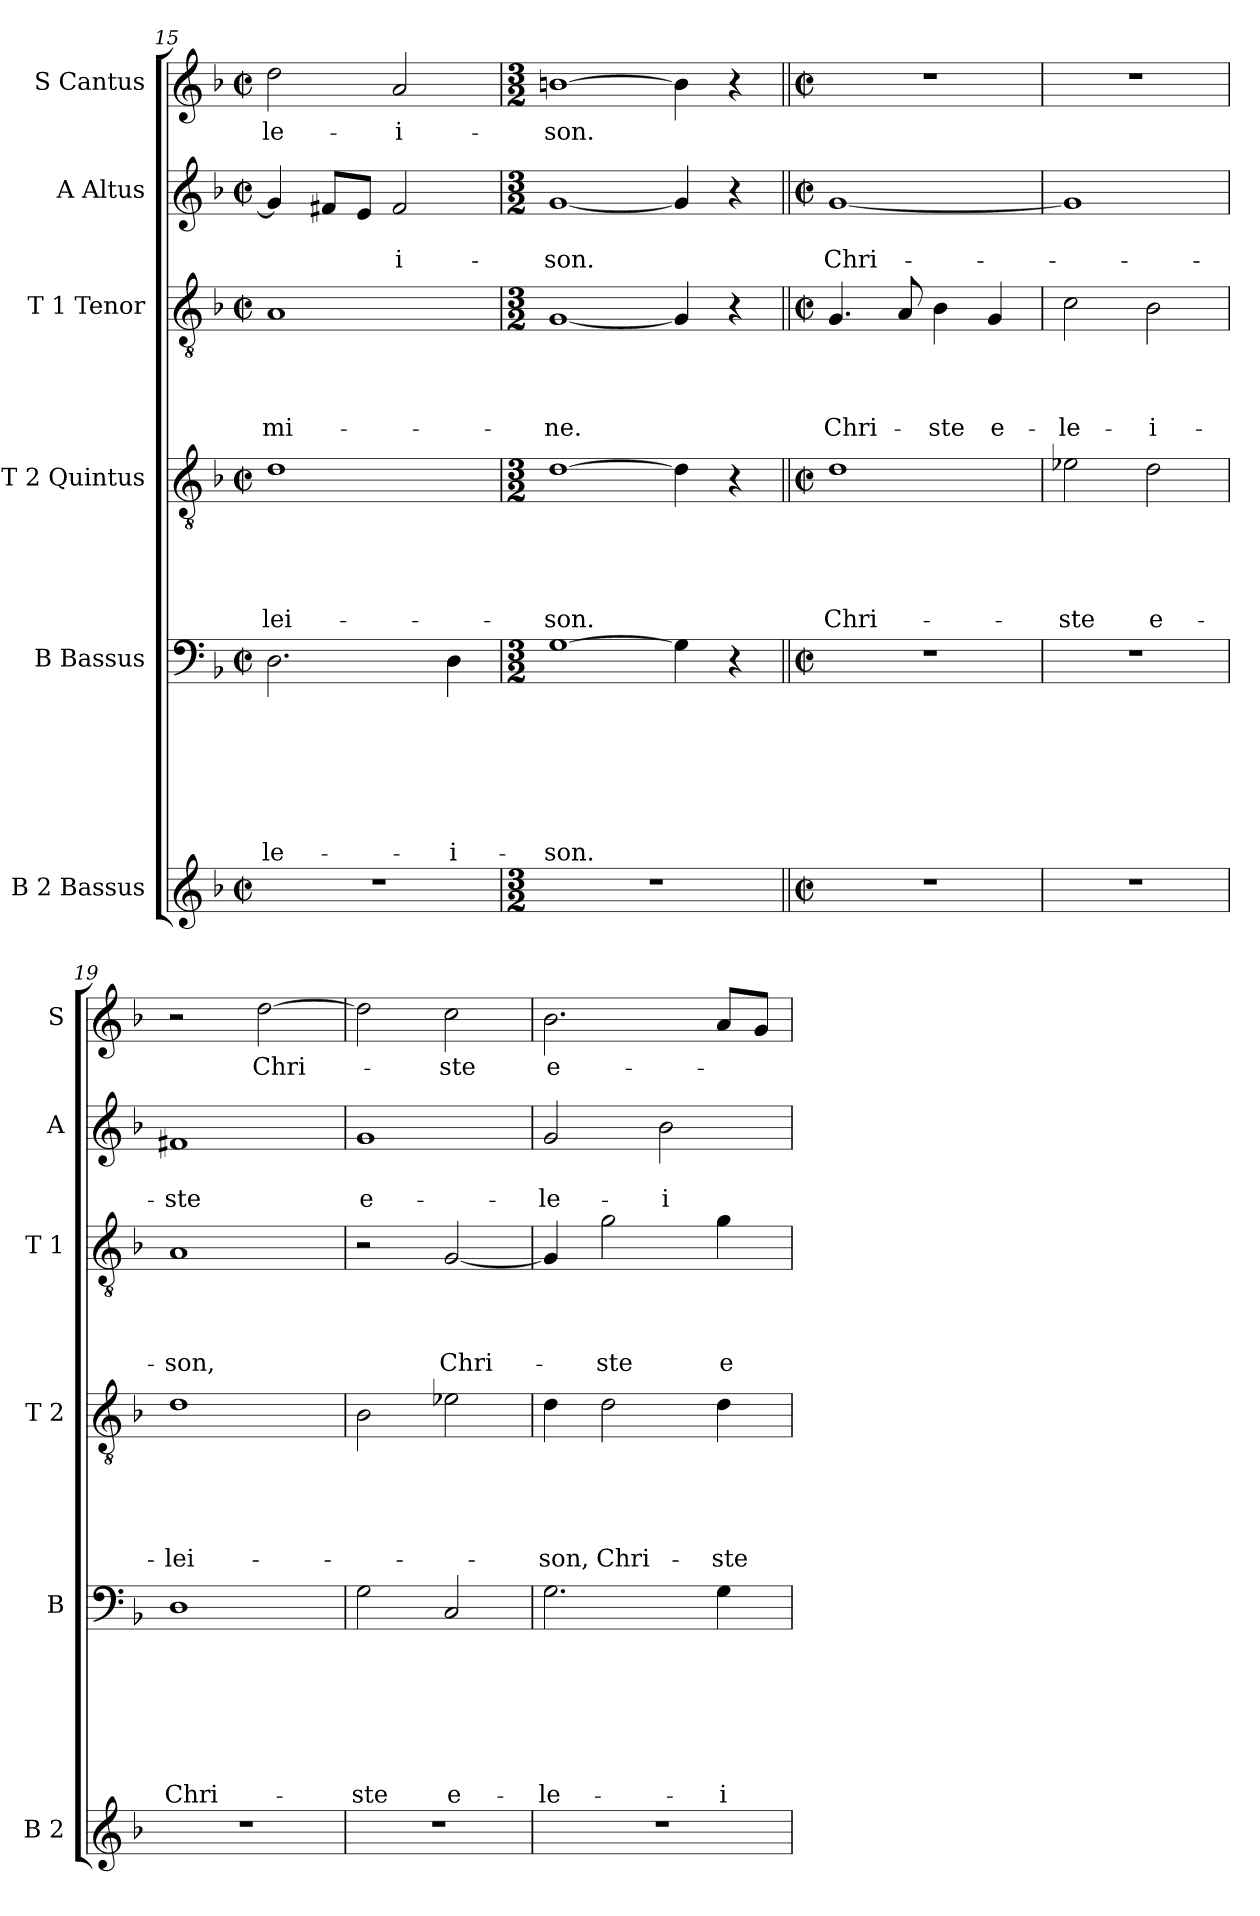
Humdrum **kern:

**kern	**kern	**text	**text	**text	**text	**text	**text	**text	**kern	**text	**text	**text	**text	**text	**kern	**text	**text	**text	**text	**kern	**text	**text	**kern	**text
*part6	*part5	*part5	*part5	*part5	*part5	*part5	*part5	*part5	*part4	*part4	*part4	*part4	*part4	*part4	*part3	*part3	*part3	*part3	*part3	*part2	*part2	*part2	*part1	*part1
*staff6	*staff5	*staff5	*staff5	*staff5	*staff5	*staff5	*staff5	*staff5	*staff4	*staff4	*staff4	*staff4	*staff4	*staff4	*staff3	*staff3	*staff3	*staff3	*staff3	*staff2	*staff2	*staff2	*staff1	*staff1
*I"B 2 Bassus	*I"B Bassus	*	*	*	*	*	*	*	*I"T 2 Quintus	*	*	*	*	*	*I"T 1 Tenor	*	*	*	*	*I"A Altus	*	*	*I"S Cantus	*
*I'B 2	*I'B	*	*	*	*	*	*	*	*I'T 2	*	*	*	*	*	*I'T 1	*	*	*	*	*I'A	*	*	*I'S	*
!!LO:PB:g=z
*clefG2	*clefF4	*	*	*	*	*	*	*	*clefGv2	*	*	*	*	*	*clefGv2	*	*	*	*	*clefG2	*	*	*clefG2	*
*k[b-]	*k[b-]	*	*	*	*	*	*	*	*k[b-]	*	*	*	*	*	*k[b-]	*	*	*	*	*k[b-]	*	*	*k[b-]	*
*F:	*F:	*	*	*	*	*	*	*	*F:	*	*	*	*	*	*F:	*	*	*	*	*F:	*	*	*F:	*
*M2/2	*M2/2	*	*	*	*	*	*	*	*M2/2	*	*	*	*	*	*M2/2	*	*	*	*	*M2/2	*	*	*M2/2	*
*met(c|)	*met(c|)	*	*	*	*	*	*	*	*met(c|)	*	*	*	*	*	*met(c|)	*	*	*	*	*met(c|)	*	*	*met(c|)	*
=15	=15	=15	=15	=15	=15	=15	=15	=15	=15	=15	=15	=15	=15	=15	=15	=15	=15	=15	=15	=15	=15	=15	=15	=15
!	!	!	!	!	!	!	!	!LO:LY:b	!	!	!	!	!	!LO:LY:b	!	!	!	!	!LO:LY:b	!	!	!	!	!LO:LY:b
1r	2.D\	.	.	.	.	.	.	-le-	1d	.	.	.	.	-lei-	1A	.	.	.	-mi-	4g/]	.	.	2dd\	-le-
.	.	.	.	.	.	.	.	.	.	.	.	.	.	.	.	.	.	.	.	8f#X/L	.	.	.	.
.	.	.	.	.	.	.	.	.	.	.	.	.	.	.	.	.	.	.	.	8e/J	.	.	.	.
!	!	!	!	!	!	!	!	!	!	!	!	!	!	!	!	!	!	!	!	!	!	!LO:LY:b	!	!LO:LY:b
.	.	.	.	.	.	.	.	.	.	.	.	.	.	.	.	.	.	.	.	2f#/	.	-i-	2a/	-i-
!	!	!	!	!	!	!	!	!LO:LY:b	!	!	!	!	!	!	!	!	!	!	!	!	!	!	!	!
.	4D\	.	.	.	.	.	.	-i-	.	.	.	.	.	.	.	.	.	.	.	.	.	.	.	.
=16	=16	=16	=16	=16	=16	=16	=16	=16	=16	=16	=16	=16	=16	=16	=16	=16	=16	=16	=16	=16	=16	=16	=16	=16
*M3/2	*M3/2	*	*	*	*	*	*	*	*M3/2	*	*	*	*	*	*M3/2	*	*	*	*	*M3/2	*	*	*M3/2	*
!	!	!	!	!	!	!	!	!LO:LY:b	!	!	!	!	!	!LO:LY:b	!	!	!	!	!LO:LY:b	!	!	!LO:LY:b	!	!LO:LY:b
1.r	[>1G	.	.	.	.	.	.	-son.	[>1d	.	.	.	.	-son.	[<1G	.	.	.	-ne.	[<1g	.	-son.	[>1bn	-son.
.	4G\]	.	.	.	.	.	.	.	4d\]	.	.	.	.	.	4G/]	.	.	.	.	4g/]	.	.	4b\]	.
.	4r	.	.	.	.	.	.	.	4r	.	.	.	.	.	4r	.	.	.	.	4r	.	.	4r	.
=17||	=17||	=17||	=17||	=17||	=17||	=17||	=17||	=17||	=17||	=17||	=17||	=17||	=17||	=17||	=17||	=17||	=17||	=17||	=17||	=17||	=17||	=17||	=17||	=17||
*M2/2	*M2/2	*	*	*	*	*	*	*	*M2/2	*	*	*	*	*	*M2/2	*	*	*	*	*M2/2	*	*	*M2/2	*
*met(c|)	*met(c|)	*	*	*	*	*	*	*	*met(c|)	*	*	*	*	*	*met(c|)	*	*	*	*	*met(c|)	*	*	*met(c|)	*
!	!	!	!	!	!	!	!	!	!	!	!	!	!	!LO:LY:b	!	!	!	!	!LO:LY:b	!	!	!LO:LY:b	!	!
1r	1r	.	.	.	.	.	.	.	1d	.	.	.	.	Chri-	4.G/	.	.	.	Chri-	[<1g	.	Chri-	1r	.
.	.	.	.	.	.	.	.	.	.	.	.	.	.	.	8A/	.	.	.	.	.	.	.	.	.
!	!	!	!	!	!	!	!	!	!	!	!	!	!	!	!	!	!	!	!LO:LY:b	!	!	!	!	!
.	.	.	.	.	.	.	.	.	.	.	.	.	.	.	4B-\	.	.	.	-ste	.	.	.	.	.
!	!	!	!	!	!	!	!	!	!	!	!	!	!	!	!	!	!	!	!LO:LY:b	!	!	!	!	!
.	.	.	.	.	.	.	.	.	.	.	.	.	.	.	4G/	.	.	.	e-	.	.	.	.	.
=18	=18	=18	=18	=18	=18	=18	=18	=18	=18	=18	=18	=18	=18	=18	=18	=18	=18	=18	=18	=18	=18	=18	=18	=18
!	!	!	!	!	!	!	!	!	!	!	!	!	!	!LO:LY:b	!	!	!	!	!LO:LY:b	!	!	!	!	!
1r	1r	.	.	.	.	.	.	.	2e-X\	.	.	.	.	-ste	2c\	.	.	.	-le-	1g]	.	.	1r	.
!	!	!	!	!	!	!	!	!	!	!	!	!	!	!LO:LY:b	!	!	!	!	!LO:LY:b	!	!	!	!	!
.	.	.	.	.	.	.	.	.	2d\	.	.	.	.	e-	2B-\	.	.	.	-i-	.	.	.	.	.
=19	=19	=19	=19	=19	=19	=19	=19	=19	=19	=19	=19	=19	=19	=19	=19	=19	=19	=19	=19	=19	=19	=19	=19	=19
!	!	!	!	!	!	!	!	!LO:LY:b	!	!	!	!	!	!LO:LY:b	!	!	!	!	!LO:LY:b	!	!	!LO:LY:b	!	!
1r	1D	.	.	.	.	.	.	Chri-	1d	.	.	.	.	-lei-	1A	.	.	.	-son,	1f#X	.	-ste	2r	.
!	!	!	!	!	!	!	!	!	!	!	!	!	!	!	!	!	!	!	!	!	!	!	!	!LO:LY:b
.	.	.	.	.	.	.	.	.	.	.	.	.	.	.	.	.	.	.	.	.	.	.	[<2dd\	Chri-
!!LO:LB:g=z
=20	=20	=20	=20	=20	=20	=20	=20	=20	=20	=20	=20	=20	=20	=20	=20	=20	=20	=20	=20	=20	=20	=20	=20	=20
!	!	!	!	!	!	!	!	!LO:LY:b	!	!	!	!	!	!	!	!	!	!	!	!	!	!LO:LY:b:rj	!	!
1r	2G\	.	.	.	.	.	.	-ste	2B-\	.	.	.	.	.	2r	.	.	.	.	1g	.	e-	2dd\]	.
!	!	!	!	!	!	!	!	!LO:LY:b	!	!	!	!	!	!	!	!	!	!	!LO:LY:b	!	!	!	!	!LO:LY:b
.	2C/	.	.	.	.	.	.	e-	2e-X\	.	.	.	.	.	[<2G/	.	.	.	Chri-	.	.	.	2cc\	-ste
=21	=21	=21	=21	=21	=21	=21	=21	=21	=21	=21	=21	=21	=21	=21	=21	=21	=21	=21	=21	=21	=21	=21	=21	=21
!	!	!	!	!	!	!	!	!LO:LY:b	!	!	!	!	!	!LO:LY:b	!	!	!	!	!	!	!	!LO:LY:b	!	!LO:LY:b
1r	2.G\	.	.	.	.	.	.	-le-	4d\	.	.	.	.	-son,	4G/]	.	.	.	.	2g/	.	-le-	2.b-\	e-
!	!	!	!	!	!	!	!	!	!	!	!	!	!	!LO:LY:b	!	!	!	!	!LO:LY:b	!	!	!	!	!
.	.	.	.	.	.	.	.	.	2d\	.	.	.	.	Chri-	2g\	.	.	.	-ste	.	.	.	.	.
!	!	!	!	!	!	!	!	!	!	!	!	!	!	!	!	!	!	!	!	!	!	!LO:LY:b	!	!
.	.	.	.	.	.	.	.	.	.	.	.	.	.	.	.	.	.	.	.	2b-\	.	-i-	.	.
!	!	!	!	!	!	!	!	!LO:LY:b	!	!	!	!	!	!LO:LY:b	!	!	!	!	!LO:LY:b	!	!	!	!	!
.	4G\	.	.	.	.	.	.	-i-	4d\	.	.	.	.	-ste	4g\	.	.	.	e-	.	.	.	8a/L	.
.	.	.	.	.	.	.	.	.	.	.	.	.	.	.	.	.	.	.	.	.	.	.	8g/J	.
=	=	=	=	=	=	=	=	=	=	=	=	=	=	=	=	=	=	=	=	=	=	=	=	=
*-	*-	*-	*-	*-	*-	*-	*-	*-	*-	*-	*-	*-	*-	*-	*-	*-	*-	*-	*-	*-	*-	*-	*-	*-
